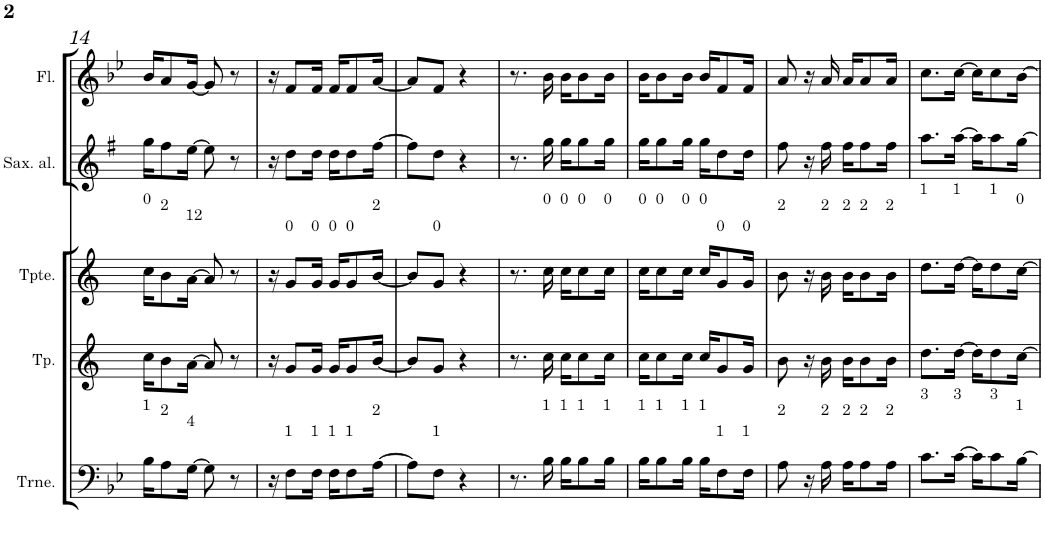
**kern	**kern	**kern	**kern	**kern
*part5	*part4	*part3	*part2	*part1
*staff5	*staff4	*staff3	*staff2	*staff1
*I"C clavF	*I"Bb	*I"Bb - Pirata	*I"Eb	*I"C clavG
!!LO:PB:g=z
*clefF4	*clefG2	*clefG2	*clefG2	*clefG2
*	*Trd2c3	*Trd1c2	*Trd5c9	*
*k[b-e-]	*k[]	*k[]	*k[f#]	*k[b-e-]
*B-:	*	*	*G:	*B-:
*M2/4	*M2/4	*M2/4	*M2/4	*M2/4
=14	=14	=14	=14	=14
!	!	!LO:TX:a:t=0	!	!
!LO:TX:a:t=1	!	!	!	!
16B-\KL	16cc\KL	16cc\KL	16gg\KL	16b-/KL
!	!	!LO:TX:a:t=2	!	!
!LO:TX:a:t=2	!	!	!	!
8A\	8b\	8b\	8ff#\	8a/
!	!	!LO:TX:a:t=12	!	!
!LO:TX:a:t=4	!	!	!	!
[>16G\Jk	[>16a\Jk	[>16a\Jk	[>16ee\Jk	[<16g/Jk
8G\]	8a/]	8a/]	8ee\]	8g/]
8r	8r	8r	8r	8r
=15	=15	=15	=15	=15
16r	16r	16r	16r	16r
!	!	!LO:TX:a:t=0	!	!
!LO:TX:a:t=1	!	!	!	!
8F\L	8g/L	8g/L	8dd\L	8f/L
!	!	!LO:TX:a:t=0	!	!
!LO:TX:a:t=1	!	!	!	!
16F\Jk	16g/Jk	16g/Jk	16dd\Jk	16f/Jk
!	!	!LO:TX:a:t=0	!	!
!LO:TX:a:t=1	!	!	!	!
16F\KL	16g/KL	16g/KL	16dd\KL	16f/KL
!	!	!LO:TX:a:t=0	!	!
!LO:TX:a:t=1	!	!	!	!
8F\	8g/	8g/	8dd\	8f/
!	!	!LO:TX:a:t=2	!	!
!LO:TX:a:t=2	!	!	!	!
[>16A\Jk	[<16b/Jk	[<16b/Jk	[>16ff#\Jk	[<16a/Jk
=16	=16	=16	=16	=16
8A\L]	8b/L]	8b/L]	8ff#\L]	8a/L]
!	!	!LO:TX:a:t=0	!	!
!LO:TX:a:t=1	!	!	!	!
8F\J	8g/J	8g/J	8dd\J	8f/J
4r	4r	4r	4r	4r
=17	=17	=17	=17	=17
8.r	8.r	8.r	8.r	8.r
!	!	!LO:TX:a:t=0	!	!
!LO:TX:a:t=1	!	!	!	!
16B-\	16cc\	16cc\	16gg\	16b-\
!	!	!LO:TX:a:t=0	!	!
!LO:TX:a:t=1	!	!	!	!
16B-\KL	16cc\KL	16cc\KL	16gg\KL	16b-\KL
!	!	!LO:TX:a:t=0	!	!
!LO:TX:a:t=1	!	!	!	!
8B-\	8cc\	8cc\	8gg\	8b-\
!	!	!LO:TX:a:t=0	!	!
!LO:TX:a:t=1	!	!	!	!
16B-\Jk	16cc\Jk	16cc\Jk	16gg\Jk	16b-\Jk
=18	=18	=18	=18	=18
!	!	!LO:TX:a:t=0	!	!
!LO:TX:a:t=1	!	!	!	!
16B-\KL	16cc\KL	16cc\KL	16gg\KL	16b-\KL
!	!	!LO:TX:a:t=0	!	!
!LO:TX:a:t=1	!	!	!	!
8B-\	8cc\	8cc\	8gg\	8b-\
!	!	!LO:TX:a:t=0	!	!
!LO:TX:a:t=1	!	!	!	!
16B-\Jk	16cc\Jk	16cc\Jk	16gg\Jk	16b-\Jk
!	!	!LO:TX:a:t=0	!	!
!LO:TX:a:t=1	!	!	!	!
16B-\KL	16cc/KL	16cc/KL	16gg\KL	16b-/KL
!	!	!LO:TX:a:t=0	!	!
!LO:TX:a:t=1	!	!	!	!
8F\	8g/	8g/	8dd\	8f/
!	!	!LO:TX:a:t=0	!	!
!LO:TX:a:t=1	!	!	!	!
16F\Jk	16g/Jk	16g/Jk	16dd\Jk	16f/Jk
=19	=19	=19	=19	=19
!	!	!LO:TX:a:t=2	!	!
!LO:TX:a:t=2	!	!	!	!
8A\	8b\	8b\	8ff#\	8a/
16r	16r	16r	16r	16r
!	!	!LO:TX:a:t=2	!	!
!LO:TX:a:t=2	!	!	!	!
16A\	16b\	16b\	16ff#\	16a/
!	!	!LO:TX:a:t=2	!	!
!LO:TX:a:t=2	!	!	!	!
16A\KL	16b\KL	16b\KL	16ff#\KL	16a/KL
!	!	!LO:TX:a:t=2	!	!
!LO:TX:a:t=2	!	!	!	!
8A\	8b\	8b\	8ff#\	8a/
!	!	!LO:TX:a:t=2	!	!
!LO:TX:a:t=2	!	!	!	!
16A\Jk	16b\Jk	16b\Jk	16ff#\Jk	16a/Jk
=20	=20	=20	=20	=20
!	!	!LO:TX:a:t=1	!	!
!LO:TX:a:t=3	!	!	!	!
8.c\L	8.dd\L	8.dd\L	8.aa\L	8.cc\L
!	!	!LO:TX:a:t=1	!	!
!LO:TX:a:t=3	!	!	!	!
[>16c\Jk	[>16dd\Jk	[>16dd\Jk	[>16aa\Jk	[>16cc\Jk
16c\KL]	16dd\KL]	16dd\KL]	16aa\KL]	16cc\KL]
!	!	!LO:TX:a:t=1	!	!
!LO:TX:a:t=3	!	!	!	!
8c\	8dd\	8dd\	8aa\	8cc\
!	!	!LO:TX:a:t=0	!	!
!LO:TX:a:t=1	!	!	!	!
[>16B-\Jk	[>16cc\Jk	[>16cc\Jk	[>16gg\Jk	[>16b-\Jk
=	=	=	=	=
*-	*-	*-	*-	*-
